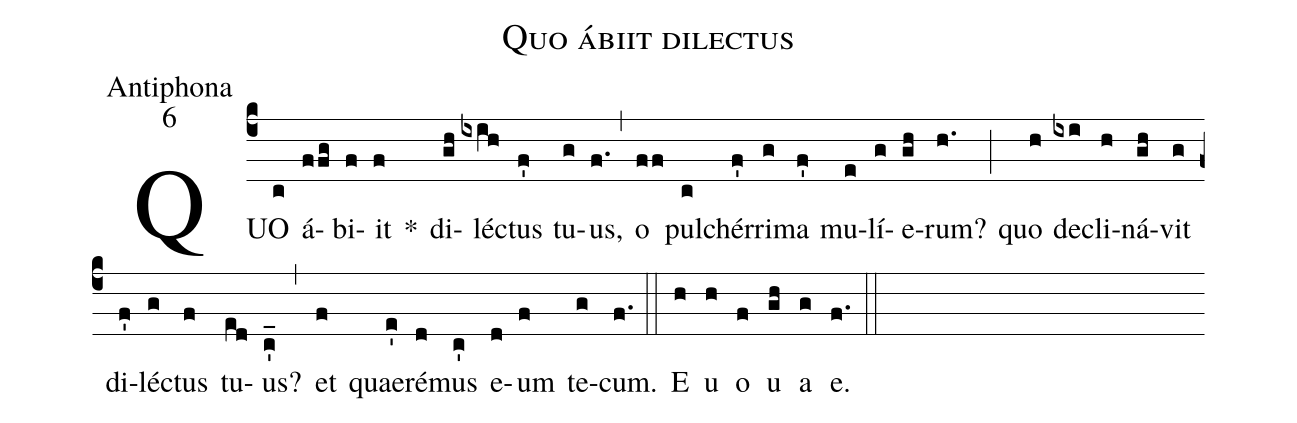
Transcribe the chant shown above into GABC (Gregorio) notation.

name:Quo ábiit dilectus ;
office-part:Antiphona;
mode:6;
%%
(c4) QUO(c) á(ffg)bi(f)it(f) *() di(gh)lé(ixih)ctus(f') tu(g)us,(f.) (,) o(f/f) pul(c)chér(f')ri(g)ma(f') mu(e)lí(g)e(gh)rum?(h.) (;) quo(h) de(ixi)cli(h)ná(gh)vit(g) di(f')lé(g)ctus(f) tu(ed)us?(c_') (,) et(f) quae(e')ré(d)mus(c') e(d)um(f) te(g)cum.(f.) (::) E(h) u(h) o(f) u(gh) a(g) e.(f.) (::)
